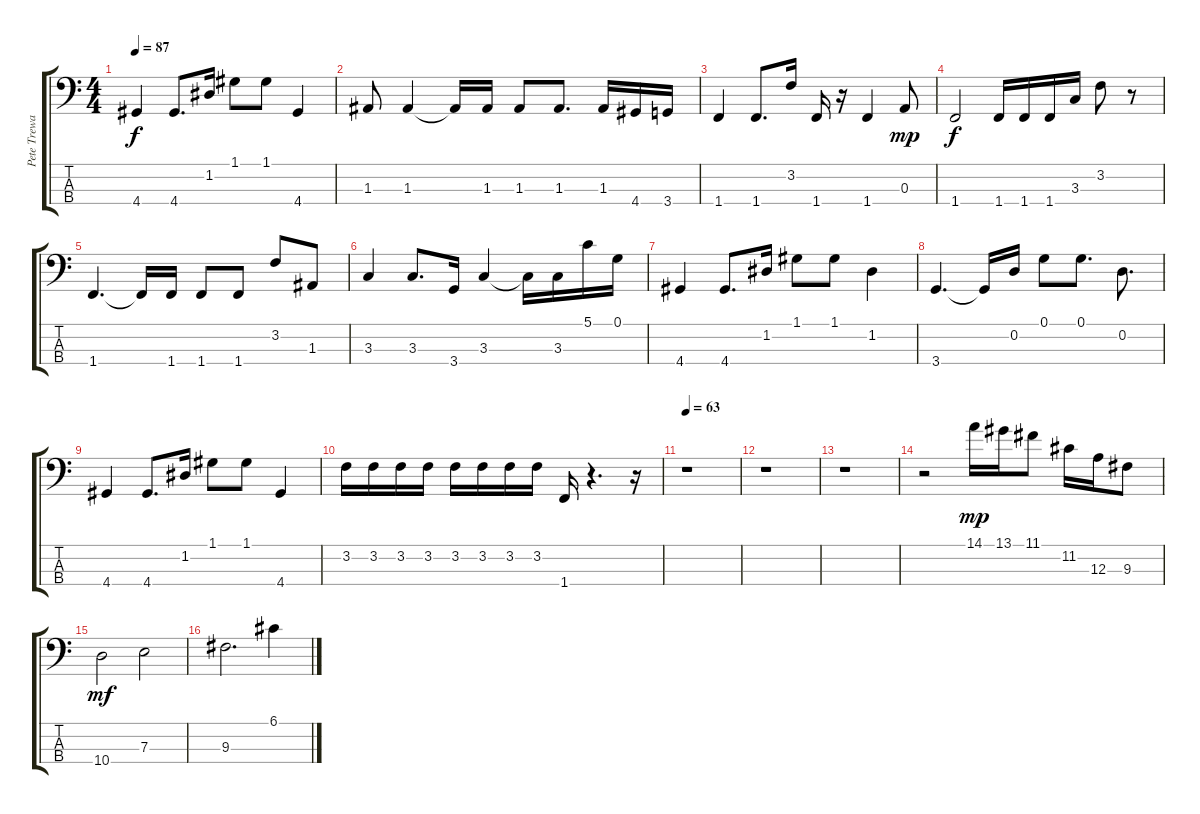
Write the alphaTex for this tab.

\track ("Pete Trewavas" "Pete Trewa") {instrument electricbassfinger}
\staff {score tabs}
\tuning (G2 D2 A1 E1) {hide}
\ts (4 4)
\tempo 87
\clef f4
\ks c
4.4.4{dy f} 4.4.8{d} 1.2.16 1.1.8 1.1.8 4.4.4 |
1.3.8 1.3.4 1.3{t}.16 1.3.16 1.3.8 1.3.8{d} 1.3.16 4.4.16 3.4.16 |
1.4.4 1.4.8{d} 3.2.16 1.4.16 r.16 1.4.4 0.3.8{dy mp} |
1.4.2{dy f} 1.4.16 1.4.16 1.4.16 3.3.16 3.2.8 r.8 |
1.4.4{d} 1.4{t}.16 1.4.16 1.4.8 1.4.8 3.2.8 1.3.8 |
3.3.4 3.3.8{d} 3.4.16 3.3.4 3.3{t}.16 3.3.16 5.1.16 0.1.16 |
4.4.4 4.4.8{d} 1.2.16 1.1.8 1.1.8 1.2.4 |
3.4.4{d} 3.4{t}.16 0.2.16 0.1.8 0.1.8{d} 0.2.8{d} |
4.4.4 4.4.8{d} 1.2.16 1.1.8 1.1.8 4.4.4 |
3.2.16 3.2.16 3.2.16 3.2.16 3.2.16 3.2.16 3.2.16 3.2.16 1.4.16 r.4{d} r.16 |
\tempo 63
r.1 |
r.1 |
r.1 |
r.2 14.1.16{dy mp} 13.1.16 11.1.8 11.2.16 12.3.16 9.3.8 |
10.4.2{dy mf} 7.3.2 |
9.3.2{d} 6.1.4
